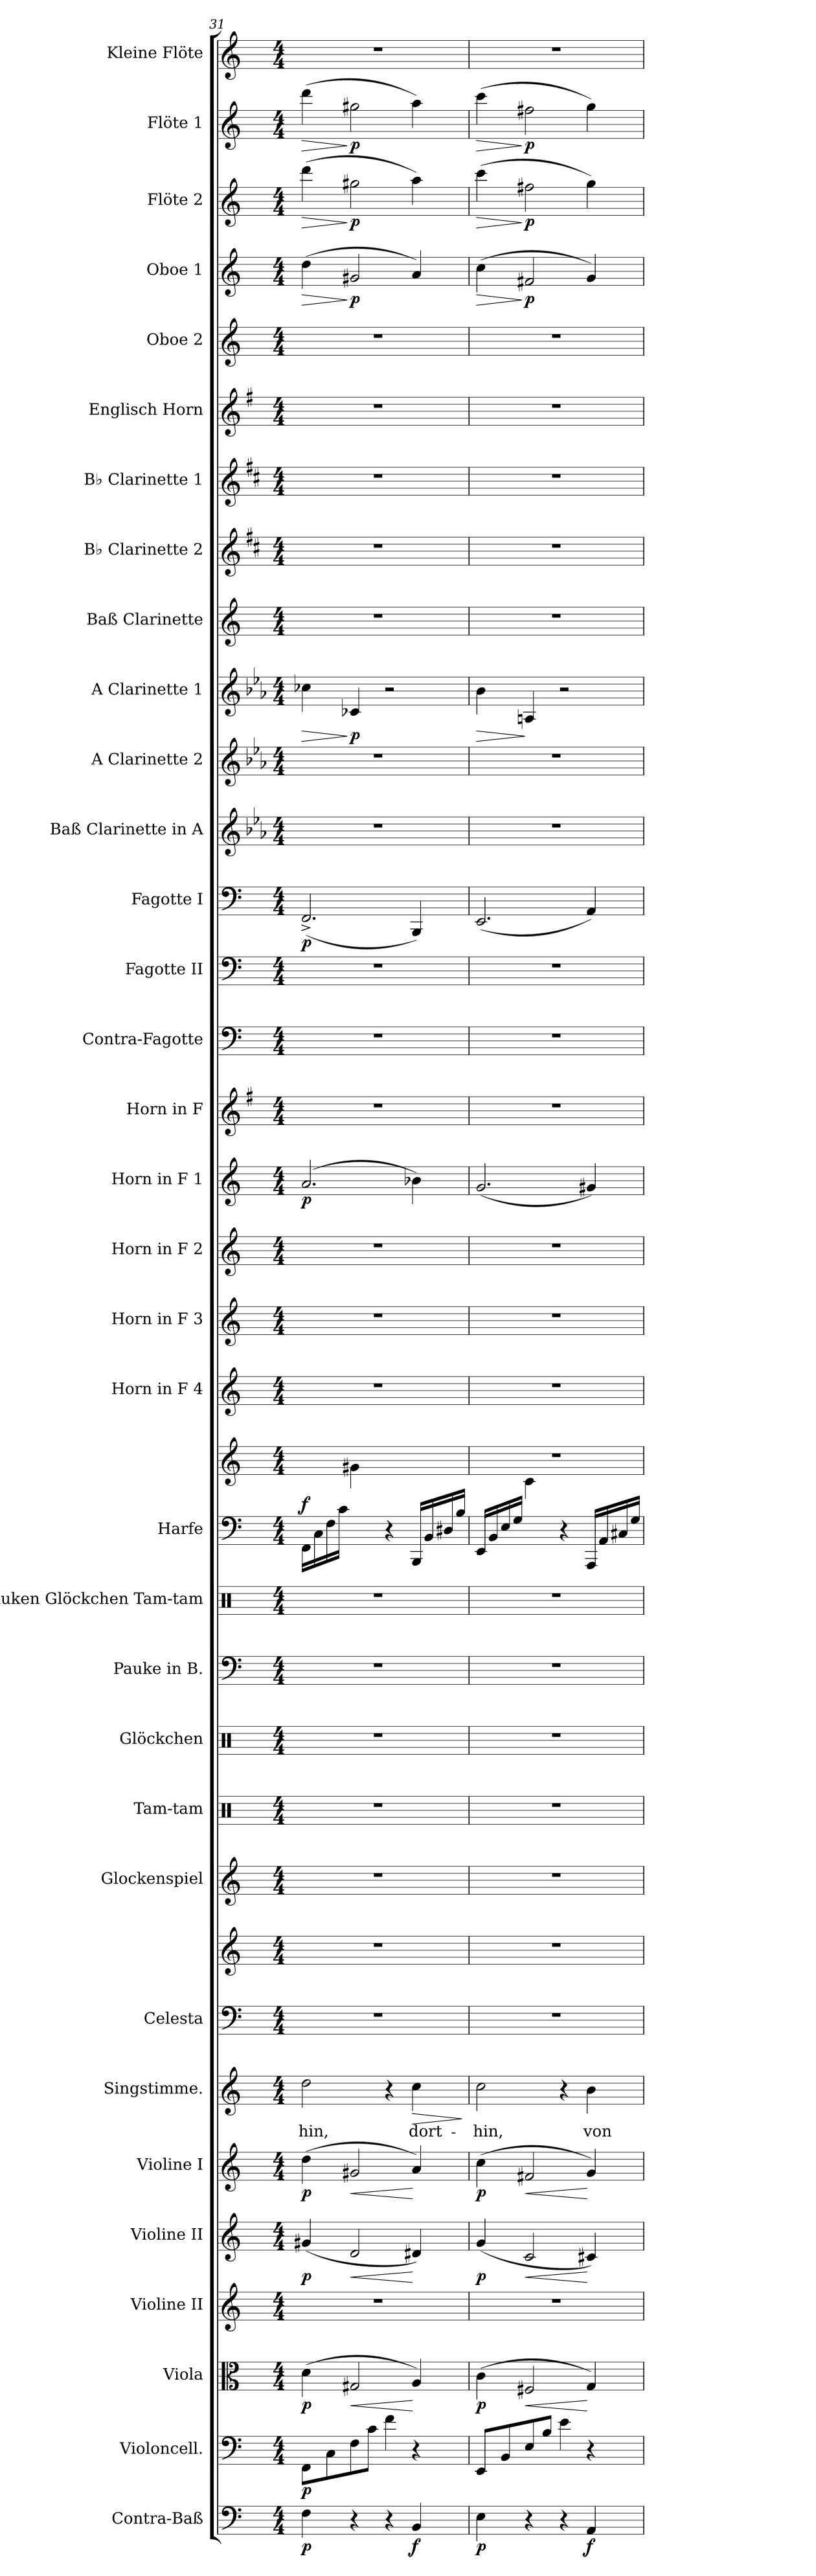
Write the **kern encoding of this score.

**kern	**dynam	**kern	**dynam	**kern	**dynam	**kern	**kern	**dynam	**kern	**dynam	**kern	**text	**dynam	**kern	**kern	**kern	**kern	**kern	**kern	**kern	**kern	**kern	**dynam	**kern	**kern	**kern	**kern	**dynam	**kern	**kern	**kern	**kern	**dynam	**kern	**kern	**kern	**dynam	**kern	**kern	**kern	**kern	**kern	**kern	**dynam	**kern	**dynam	**kern	**dynam	**kern
*part34	*part34	*part33	*part33	*part32	*part32	*part31	*part30	*part30	*part29	*part29	*part28	*part28	*part28	*part27	*part27	*part26	*part25	*part24	*part23	*part22	*part21	*part21	*part21	*part20	*part19	*part18	*part17	*part17	*part16	*part15	*part14	*part13	*part13	*part12	*part11	*part10	*part10	*part9	*part8	*part7	*part6	*part5	*part4	*part4	*part3	*part3	*part2	*part2	*part1
*staff36	*staff36	*staff35	*staff35	*staff34	*staff34	*staff33	*staff32	*staff32	*staff31	*staff31	*staff30	*staff30	*staff30	*staff29	*staff28	*staff27	*staff26	*staff25	*staff24	*staff23	*staff22	*staff21	*staff21/22	*staff20	*staff19	*staff18	*staff17	*staff17	*staff16	*staff15	*staff14	*staff13	*staff13	*staff12	*staff11	*staff10	*staff10	*staff9	*staff8	*staff7	*staff6	*staff5	*staff4	*staff4	*staff3	*staff3	*staff2	*staff2	*staff1
*I"Contra-Baß	*	*I"Violoncell.	*	*I"Viola	*	*I"Violine II	*I"Violine II	*	*I"Violine I	*	*I"Singstimme.	*	*	*I"Celesta	*	*I"Glockenspiel	*I"Tam-tam	*I"Glöckchen	*I"Pauke in B.	*I"Pauken  Glöckchen Tam-tam	*I"Harfe	*	*	*I"Horn in F 4	*I"Horn in F 3	*I"Horn in F 2	*I"Horn in F 1	*	*I"Horn in F	*I"Contra-Fagotte	*I"Fagotte II	*I"Fagotte I	*	*I"Baß Clarinette in A	*I"A Clarinette 2	*I"A Clarinette 1	*	*I"Baß Clarinette	*I"B♭ Clarinette 2	*I"B♭ Clarinette 1	*I"Englisch Horn	*I"Oboe 2	*I"Oboe 1	*	*I"Flöte 2	*	*I"Flöte 1	*	*I"Kleine Flöte
*I'C.-B.	*	*I'Vc.	*	*I'Vla.	*	*I'Vln. II	*I'Vln. II	*	*I'Vln. I	*	*I'Sgst.	*	*	*I'Cel.	*	*I'Glk.	*I'Tam-tam	*I'Gl.	*I'Pauke	*I'Tam-tam	*I'Hfe.	*	*	*I'Hn. 4	*I'Hn. 3	*I'Hn. 2	*I'Hn. 1	*	*	*I'C.-Fg.	*I'Fg. II	*I'Fg. I	*	*	*I'A Cl. 2	*I'A Cl. 1	*	*I'B. Cl.	*I'B♭ Cl. 2	*I'B♭ Cl. 1	*I'E. H.	*I'Ob. 2	*I'Ob. 1	*	*I'Fl. 2	*	*I'Fl. 1	*	*I'Kl. Fl.
*clefF4	*	*clefF4	*	*clefC3	*	*clefG2	*clefG2	*	*clefG2	*	*clefG2	*	*	*clefF4	*clefG2	*clefG2	*clefX	*clefX	*clefF4	*clefX	*clefF4	*clefG2	*	*clefG2	*clefG2	*clefG2	*clefG2	*	*clefG2	*clefF4	*clefF4	*clefF4	*	*clefG2	*clefG2	*clefG2	*	*clefG2	*clefG2	*clefG2	*clefG2	*clefG2	*clefG2	*	*clefG2	*	*clefG2	*	*clefG2
*ITrd7c12	*	*	*	*	*	*	*	*	*	*	*	*	*	*ITrd-7c-12	*ITrd-7c-12	*ITrd-14c-24	*	*	*	*	*	*	*	*ITrd4c7	*ITrd4c7	*ITrd4c7	*ITrd4c7	*	*ITrd4c7	*ITrd7c12	*	*	*	*ITrd2c3	*ITrd2c3	*ITrd2c3	*	*ITrd8c14	*ITrd1c2	*ITrd1c2	*ITrd4c7	*	*	*	*	*	*	*	*ITrd-7c-12
*k[]	*	*k[]	*	*k[]	*	*k[]	*k[]	*	*k[]	*	*k[]	*	*	*k[]	*k[]	*k[]	*k[]	*k[]	*k[]	*k[]	*k[]	*k[]	*	*k[b-]	*k[b-]	*k[b-]	*k[b-]	*	*k[]	*k[]	*k[]	*k[]	*	*k[]	*k[]	*k[]	*	*k[]	*k[]	*k[]	*k[]	*k[]	*k[]	*	*k[]	*	*k[]	*	*k[]
*M4/4	*	*M4/4	*	*M4/4	*	*M4/4	*M4/4	*	*M4/4	*	*M4/4	*	*	*M4/4	*M4/4	*M4/4	*M4/4	*M4/4	*M4/4	*M4/4	*M4/4	*M4/4	*	*M4/4	*M4/4	*M4/4	*M4/4	*	*M4/4	*M4/4	*M4/4	*M4/4	*	*M4/4	*M4/4	*M4/4	*	*M4/4	*M4/4	*M4/4	*M4/4	*M4/4	*M4/4	*	*M4/4	*	*M4/4	*	*M4/4
=31	=31	=31	=31	=31	=31	=31	=31	=31	=31	=31	=31	=31	=31	=31	=31	=31	=31	=31	=31	=31	=31	=31	=31	=31	=31	=31	=31	=31	=31	=31	=31	=31	=31	=31	=31	=31	=31	=31	=31	=31	=31	=31	=31	=31	=31	=31	=31	=31	=31
!	!LO:DY:b	!	!LO:DY:b	!	!LO:DY:b	!	!	!LO:DY:b	!	!LO:DY:b	!	!LO:LY:b	!	!	!	!	!	!	!	!	!	!	!LO:DY:a=2	!	!	!	!	!LO:DY:b	!	!	!	!	!LO:DY:b	!	!	!	!LO:HP:b	!	!	!	!	!	!	!LO:HP:b	!	!LO:HP:b	!	!LO:HP:b	!
*	*	*	*	*	*	*	*	*	*	*	*	*	*	*	*	*	*	*	*	*	*	*^	*	*	*	*	*	*	*	*	*	*	*	*	*	*	*	*	*	*	*	*	*	*	*	*	*	*	*
4FF\	p	8FF\L	p	(4d\	p	1r	(4g#X/	p	(4dd\	p	2dd\	-hin,	.	1r	1r	1r	1r	1r	1r	1r	(16FF\LL	4ryy	4ryy	f	1r	1r	1r	(2.d/	p	1r	1r	1r	(2.FF^/	p	1r	1r	4a-X\	>	1r	1r	1r	1r	1r	(4dd\	>	(4ddd\	>	(4ddd\	>	1r
.	.	.	.	.	.	.	.	.	.	.	.	.	.	.	.	.	.	.	.	.	16C\	.	.	.	.	.	.	.	.	.	.	.	.	.	.	.	.	.	.	.	.	.	.	.	.	.	.	.	.	.
.	.	8C\	.	.	.	.	.	.	.	.	.	.	.	.	.	.	.	.	.	.	16F\	.	.	.	.	.	.	.	.	.	.	.	.	.	.	.	.	.	.	.	.	.	.	.	.	.	.	.	.	.
.	.	.	.	.	.	.	.	.	.	.	.	.	.	.	.	.	.	.	.	.	16c\JJ	.	.	.	.	.	.	.	.	.	.	.	.	.	.	.	.	.	.	.	.	.	.	.	.	.	.	.	.	.
!	!	!	!	!	!LO:HP:b	!	!	!LO:HP:b	!	!LO:HP:b	!	!	!	!	!	!	!	!	!	!	!	!	!	!	!	!	!	!	!	!	!	!	!	!	!	!	!	!LO:DY:n=1:b	!	!	!	!	!	!	!LO:DY:n=1:b	!	!LO:DY:n=1:b	!	!LO:DY:n=1:b	!
4r	.	8F\	.	2G#X/	<	.	2d/	<	2g#X/	<	.	.	.	.	.	.	.	.	.	.	4ryy	4ryy	4g#X\)	.	.	.	.	.	.	.	.	.	.	.	.	.	4A-X/	] p	.	.	.	.	.	2g#X/	] p	2gg#X\	] p	2gg#X\	] p	.
.	.	8c\J	.	.	.	.	.	.	.	.	.	.	.	.	.	.	.	.	.	.	.	.	.	.	.	.	.	.	.	.	.	.	.	.	.	.	.	.	.	.	.	.	.	.	.	.	.	.	.	.
4r	.	4f\	.	.	.	.	.	.	.	.	4r	.	.	.	.	.	.	.	.	.	4r	2ryy	2ryy	.	.	.	.	.	.	.	.	.	.	.	.	.	2r	.	.	.	.	.	.	.	.	.	.	.	.	.
!	!LO:DY:b	!	!	!	!	!	!	!	!	!	!	!LO:LY:b	!LO:HP:b	!	!	!	!	!	!	!	!	!	!	!	!	!	!	!	!	!	!	!	!	!	!	!	!	!	!	!	!	!	!	!	!	!	!	!	!	!
4BBB/	f	4r	.	4A/)	[	.	4d#X/)	[	4a/)	[	4cc\	dort-	>	.	.	.	.	.	.	.	16BBB/LL	.	.	.	.	.	.	4e-X\)	.	.	.	.	4BBB/)	.	.	.	.	.	.	.	.	.	.	4a/)	.	4aa\)	.	4aa\)	.	.
.	.	.	.	.	.	.	.	.	.	.	.	.	.	.	.	.	.	.	.	.	16BB/	.	.	.	.	.	.	.	.	.	.	.	.	.	.	.	.	.	.	.	.	.	.	.	.	.	.	.	.	.
.	.	.	.	.	.	.	.	.	.	.	.	.	.	.	.	.	.	.	.	.	16D#X/	.	.	.	.	.	.	.	.	.	.	.	.	.	.	.	.	.	.	.	.	.	.	.	.	.	.	.	.	.
.	.	.	.	.	.	.	.	.	.	.	.	.	.	.	.	.	.	.	.	.	16B/JJ	.	.	.	.	.	.	.	.	.	.	.	.	.	.	.	.	.	.	.	.	.	.	.	.	.	.	.	.	.
*	*	*	*	*	*	*	*	*	*	*	*	*	*	*	*	*	*	*	*	*	*	*v	*v	*	*	*	*	*	*	*	*	*	*	*	*	*	*	*	*	*	*	*	*	*	*	*	*	*	*	*
.	.	.	.	.	.	.	.	.	.	.	.	.	]	.	.	.	.	.	.	.	.	.	.	.	.	.	.	.	.	.	.	.	.	.	.	.	.	.	.	.	.	.	.	.	.	.	.	.	.
=32	=32	=32	=32	=32	=32	=32	=32	=32	=32	=32	=32	=32	=32	=32	=32	=32	=32	=32	=32	=32	=32	=32	=32	=32	=32	=32	=32	=32	=32	=32	=32	=32	=32	=32	=32	=32	=32	=32	=32	=32	=32	=32	=32	=32	=32	=32	=32	=32	=32
!	!LO:DY:b	!	!	!	!LO:DY:b	!	!	!LO:DY:b	!	!LO:DY:b	!	!LO:LY:b	!	!	!	!	!	!	!	!	!	!	!	!	!	!	!	!	!	!	!	!	!	!	!	!	!LO:HP:b	!	!	!	!	!	!	!LO:HP:b	!	!LO:HP:b	!	!LO:HP:b	!
*	*	*	*	*	*	*	*	*	*	*	*	*	*	*	*	*	*	*	*	*	*	*^	*	*	*	*	*	*	*	*	*	*	*	*	*	*	*	*	*	*	*	*	*	*	*	*	*	*	*
4EE\	p	8EE/L	.	(4c\	p	1r	(4g/	p	(4cc\	p	2cc\	-hin,	.	1r	1r	1r	1r	1r	1r	1r	(16EE/LL	1r	4ryy	.	1r	1r	1r	(2.c/	.	1r	1r	1r	(2.EE/	.	1r	1r	4g\	>	1r	1r	1r	1r	1r	(4cc\	>	(4ccc\	>	(4ccc\	>	1r
.	.	.	.	.	.	.	.	.	.	.	.	.	.	.	.	.	.	.	.	.	16BB/	.	.	.	.	.	.	.	.	.	.	.	.	.	.	.	.	.	.	.	.	.	.	.	.	.	.	.	.	.
.	.	8BB/	.	.	.	.	.	.	.	.	.	.	.	.	.	.	.	.	.	.	16E/	.	.	.	.	.	.	.	.	.	.	.	.	.	.	.	.	.	.	.	.	.	.	.	.	.	.	.	.	.
.	.	.	.	.	.	.	.	.	.	.	.	.	.	.	.	.	.	.	.	.	16G/JJ	.	.	.	.	.	.	.	.	.	.	.	.	.	.	.	.	.	.	.	.	.	.	.	.	.	.	.	.	.
!	!	!	!	!	!LO:HP:b	!	!	!LO:HP:b	!	!LO:HP:b	!	!	!	!	!	!	!	!	!	!	!	!	!	!	!	!	!	!	!	!	!	!	!	!	!	!	!	!	!	!	!	!	!	!	!LO:DY:n=1:b	!	!LO:DY:n=1:b	!	!LO:DY:n=1:b	!
4r	.	8E/	.	2F#X/	<	.	2c/	<	2f#X/	<	.	.	.	.	.	.	.	.	.	.	4ryy	.	4c\)	.	.	.	.	.	.	.	.	.	.	.	.	.	4F#X/	]	.	.	.	.	.	2f#X/	] p	2ff#X\	] p	2ff#X\	] p	.
.	.	8B/J	.	.	.	.	.	.	.	.	.	.	.	.	.	.	.	.	.	.	.	.	.	.	.	.	.	.	.	.	.	.	.	.	.	.	.	.	.	.	.	.	.	.	.	.	.	.	.	.
4r	.	4e\	.	.	.	.	.	.	.	.	4r	.	.	.	.	.	.	.	.	.	4r	.	2ryy	.	.	.	.	.	.	.	.	.	.	.	.	.	2r	.	.	.	.	.	.	.	.	.	.	.	.	.
!	!LO:DY:b	!	!	!	!	!	!	!	!	!	!	!LO:LY:b	!	!	!	!	!	!	!	!	!	!	!	!	!	!	!	!	!	!	!	!	!	!	!	!	!	!	!	!	!	!	!	!	!	!	!	!	!	!
4AAA/	f	4r	.	4G/)	[	.	4c#X/)	[	4g/)	[	4b\	von	.	.	.	.	.	.	.	.	16AAA/LL	.	.	.	.	.	.	4c#X/)	.	.	.	.	4AA/)	.	.	.	.	.	.	.	.	.	.	4g/)	.	4gg\)	.	4gg\)	.	.
.	.	.	.	.	.	.	.	.	.	.	.	.	.	.	.	.	.	.	.	.	16AA/	.	.	.	.	.	.	.	.	.	.	.	.	.	.	.	.	.	.	.	.	.	.	.	.	.	.	.	.	.
.	.	.	.	.	.	.	.	.	.	.	.	.	.	.	.	.	.	.	.	.	16C#X/	.	.	.	.	.	.	.	.	.	.	.	.	.	.	.	.	.	.	.	.	.	.	.	.	.	.	.	.	.
.	.	.	.	.	.	.	.	.	.	.	.	.	.	.	.	.	.	.	.	.	16G/JJ	.	.	.	.	.	.	.	.	.	.	.	.	.	.	.	.	.	.	.	.	.	.	.	.	.	.	.	.	.
*	*	*	*	*	*	*	*	*	*	*	*	*	*	*	*	*	*	*	*	*	*	*v	*v	*	*	*	*	*	*	*	*	*	*	*	*	*	*	*	*	*	*	*	*	*	*	*	*	*	*	*
=	=	=	=	=	=	=	=	=	=	=	=	=	=	=	=	=	=	=	=	=	=	=	=	=	=	=	=	=	=	=	=	=	=	=	=	=	=	=	=	=	=	=	=	=	=	=	=	=	=
*-	*-	*-	*-	*-	*-	*-	*-	*-	*-	*-	*-	*-	*-	*-	*-	*-	*-	*-	*-	*-	*-	*-	*-	*-	*-	*-	*-	*-	*-	*-	*-	*-	*-	*-	*-	*-	*-	*-	*-	*-	*-	*-	*-	*-	*-	*-	*-	*-	*-
